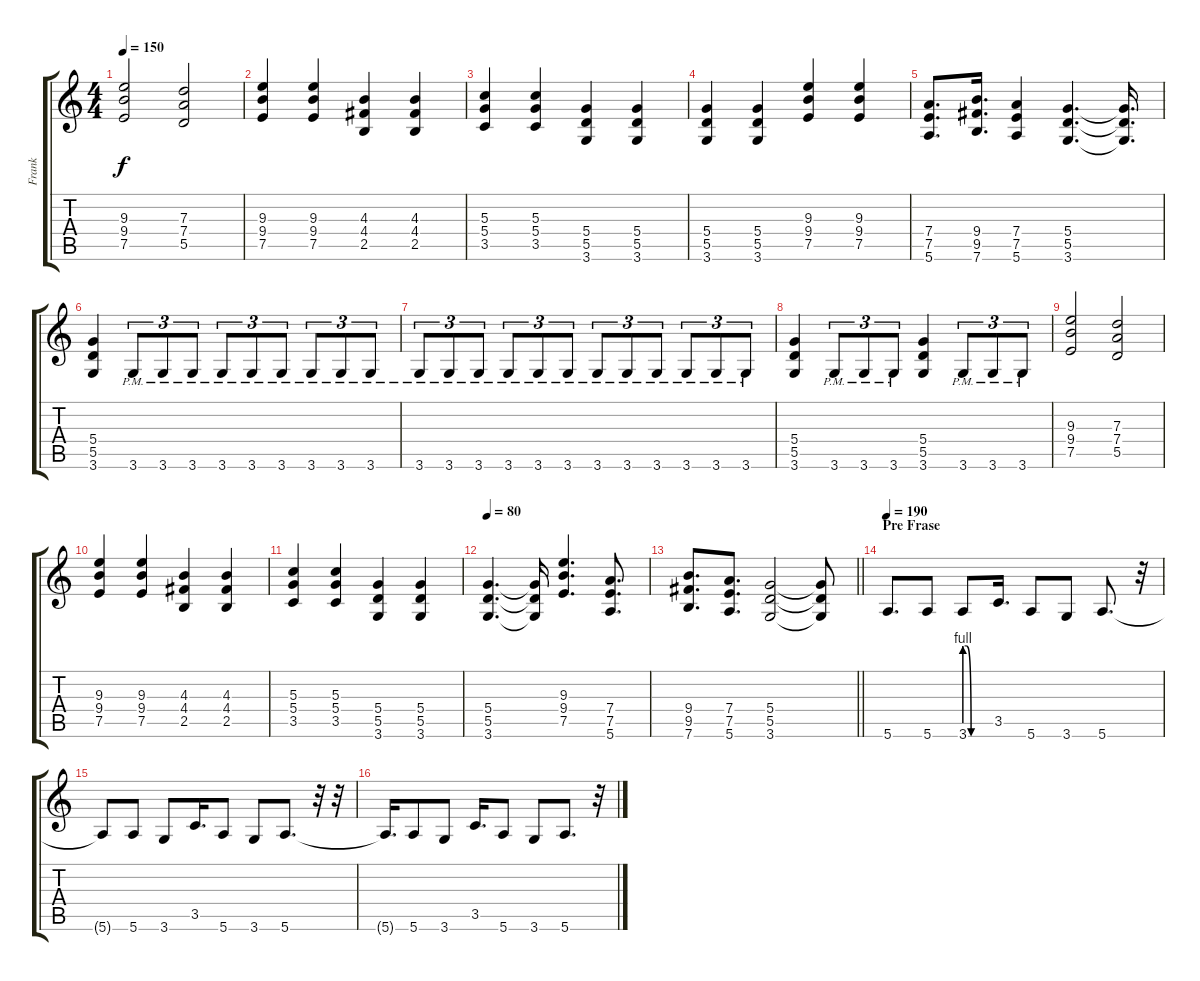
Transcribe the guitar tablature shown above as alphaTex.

\track ("Frank" "Frank") {instrument distortionguitar}
\staff {score tabs}
\tuning (E4 B3 G3 D3 A2 E2) {hide}
\ts (4 4)
\tempo 150
\clef g2
\ks c
(9.3 9.4 7.5).2{dy f} (7.3 7.4 5.5).2 |
(9.3 9.4 7.5).4 (9.3 9.4 7.5).4 (4.3 4.4 2.5).4 (4.3 4.4 2.5).4 |
(5.3 5.4 3.5).4 (5.3 5.4 3.5).4 (5.4 5.5 3.6).4 (5.4 5.5 3.6).4 |
(5.4 5.5 3.6).4 (5.4 5.5 3.6).4 (9.3 9.4 7.5).4 (9.3 9.4 7.5).4 |
(7.4 7.5 5.6).8{d} (9.4 9.5 7.6).16{d} (7.4 7.5 5.6).4 (5.4 5.5 3.6).4{d} (5.4{t} 5.5{t} 3.6{t}).16{d} |
(5.4 5.5 3.6).4{volume 10 balance 16} 3.6{pm}.8{tu (3 2)} 3.6{pm}.8{tu (3 2)} 3.6{pm}.8{tu (3 2)} 3.6{pm}.8{tu (3 2)} 3.6{pm}.8{tu (3 2)} 3.6{pm}.8{tu (3 2)} 3.6{pm}.8{tu (3 2)} 3.6{pm}.8{tu (3 2)} 3.6{pm}.8{tu (3 2)} |
3.6{pm}.8{tu (3 2)} 3.6{pm}.8{tu (3 2)} 3.6{pm}.8{tu (3 2)} 3.6{pm}.8{tu (3 2)} 3.6{pm}.8{tu (3 2)} 3.6{pm}.8{tu (3 2)} 3.6{pm}.8{tu (3 2)} 3.6{pm}.8{tu (3 2)} 3.6{pm}.8{tu (3 2)} 3.6{pm}.8{tu (3 2)} 3.6{pm}.8{tu (3 2)} 3.6{pm}.8{tu (3 2)} |
(5.4 5.5 3.6).4 3.6{pm}.8{tu (3 2)} 3.6{pm}.8{tu (3 2)} 3.6{pm}.8{tu (3 2)} (5.4 5.5 3.6).4 3.6{pm}.8{tu (3 2)} 3.6{pm}.8{tu (3 2)} 3.6{pm}.8{tu (3 2)} |
(9.3 9.4 7.5).2 (7.3 7.4 5.5).2 |
(9.3 9.4 7.5).4 (9.3 9.4 7.5).4 (4.3 4.4 2.5).4 (4.3 4.4 2.5).4 |
(5.3 5.4 3.5).4 (5.3 5.4 3.5).4 (5.4 5.5 3.6).4 (5.4 5.5 3.6).4 |
\tempo 80
(5.4 5.5 3.6).4{d} (5.4{t} 5.5{t} 3.6{t}).16 (9.3 9.4 7.5).4{d} (7.4 7.5 5.6).8{d} |
\barLineRight lightlight
(9.4 9.5 7.6).8{d} (7.4 7.5 5.6).8{d} (5.4 5.5 3.6).2 (5.4{t} 5.5{t} 3.6{t}).8 |
\section ("" "Pre Frase")
\tempo 190
5.6.8{d volume 13} 5.6.8 3.6{be (custom 0 4 2 4 4 4 15 0 60 0)}.8 3.5.16{d} 5.6.8 3.6.8 5.6.8{d} r.32 |
5.6{t}.8 5.6.8 3.6.8 3.5.16{d} 5.6.8 3.6.8 5.6.8{d} r.32 r.32 |
5.6{t}.16{d} 5.6.8 3.6.8 3.5.16{d} 5.6.8 3.6.8 5.6.8{d} r.32
